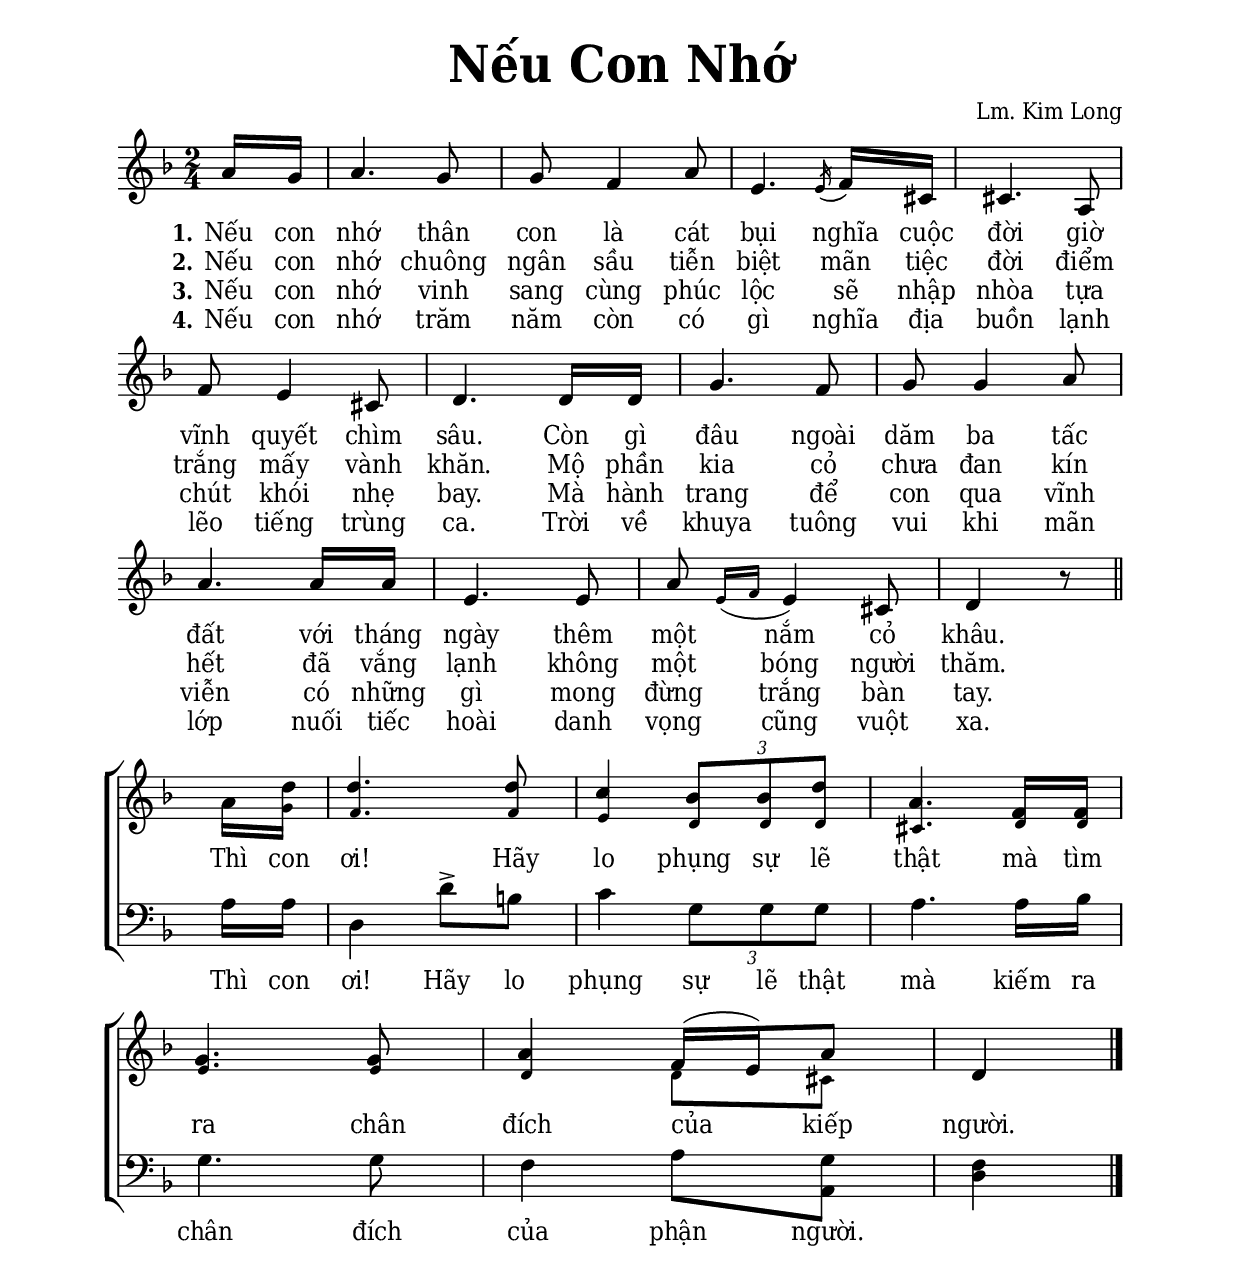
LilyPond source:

% Cài đặt chung
\version "2.22.1"
\include "english.ly"

\header {
  title = \markup { \fontsize #3 "Nếu Con Nhớ" }
  composer = "Lm. Kim Long"
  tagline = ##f
}

% Nhạc
nhacPhienKhuc = \relative c'' {
  \partial 8 a16 g |
  a4. g8 |
  g f4 a8 |
  e4. \slashedGrace { e16 ( } f16) cs |
  cs4. a8 |
  f'8 e4 cs8 |
  d4. d16 d |
  g4. f8 |
  g g4 a8 |
  a4. a16 a |
  e4. e8 |
  a \slashedGrace { e16 (f } e4) cs8 |
  d4 r8 \bar "||"
}

nhacDiepKhucSop = \relative c'' {
  \partial 8 a16 d |
  d4. d8 |
  c4 \tuplet 3/2 { bf8 bf d } |
  a4. f16 f |
  g4. g8 |
  a4 f16 (e) a8 |
  d,4 \bar "|."
}

nhacDiepKhucAlto = \relative c'' {
  a16 g |
  f4. f8 |
  e4 \tuplet 3/2 { d8 d d } |
  cs4. d16 d |
  e4. e8 |
  d4 d8 [cs] |
  d4
}

nhacDiepKhucBas = \relative c' {
  a16 a |
  d,4 d'8 ^> b! |
  c4 \tuplet 3/2 { g8 g g } |
  a4. a16 bf |
  g4. g8 |
  f4 a8 <g a,> |
  <f d>4
}

% Lời
loiPhienKhucMot = \lyricmode {
  \set stanza = "1."
  Nếu con nhớ thân con là cát bụi
  nghĩa cuộc đời giờ vĩnh quyết chìm sâu.
  Còn gì đâu ngoài dăm ba tấc đất
  với tháng ngày thêm một nắm cỏ khâu.
}

loiPhienKhucHai = \lyricmode {
  \set stanza = "2."
  Nếu con nhớ chuông ngân sầu tiễn biệt
  mãn tiệc đời điểm trắng mấy vành khăn.
  Mộ phần kia cỏ chưa đan kín hết
  đã vắng lạnh không một bóng người thăm.
}

loiPhienKhucBa = \lyricmode {
  \set stanza = "3."
  Nếu con nhớ vinh sang cùng phúc lộc
  sẽ nhập nhòa tựa chút khói nhẹ bay.
  Mà hành trang để con qua vĩnh viễn
  có những gì mong đừng trắng bàn tay.
}

loiPhienKhucBon = \lyricmode {
  \set stanza = "4."
  Nếu con nhớ trăm năm còn có gì
  nghĩa địa buồn lạnh lẽo tiếng trùng ca.
  Trời về khuya tuông vui khi mãn lớp
  nuối tiếc hoài danh vọng cũng vuột xa.
}

loiDiepKhucSop = \lyricmode {
  Thì con ơi! Hãy lo phụng sự lẽ thật
  mà tìm ra chân đích của kiếp người.
}

loiDiepKhucBas = \lyricmode {
  Thì con ơi! Hãy lo phụng sự lẽ thật
  mà kiếm ra chân đích của phận người.
}

% Dàn trang
\paper {
  #(set-paper-size "a4")
  top-margin = 20\mm
  bottom-margin = 20\mm
  left-margin = 20\mm
  right-margin = 20\mm
  indent = #0
  #(define fonts
    (make-pango-font-tree
      "Deja Vu Serif Condensed"
      "Deja Vu Serif Condensed"
      "Deja Vu Serif Condensed"
      (/ 20 20)))
  print-page-number = #f
  %page-count = #1
}

TongNhip = {
  \key f \major \time 2/4
  \set Timing.beamExceptions = #'()
  \set Timing.baseMoment = #(ly:make-moment 1/4)
}

% Đổi kích thước nốt cho bè phụ
notBePhu =
#(define-music-function (font-size music) (number? ly:music?)
   (for-some-music
     (lambda (m)
       (if (music-is-of-type? m 'rhythmic-event)
           (begin
             (set! (ly:music-property m 'tweaks)
                   (cons `(font-size . ,font-size)
                         (ly:music-property m 'tweaks)))
             #t)
           #f))
     music)
   music)

\score {
  \new ChoirStaff <<
    \new Staff
      <<
      \new Voice = beSop {
        \TongNhip \nhacPhienKhuc
      }
    >>
    \new Lyrics \lyricsto beSop \loiPhienKhucMot
    \new Lyrics \lyricsto beSop \loiPhienKhucHai
    \new Lyrics \lyricsto beSop \loiPhienKhucBa
    \new Lyrics \lyricsto beSop \loiPhienKhucBon
  >>
  \layout {
    \override Lyrics.LyricSpace.minimum-distance = #2.0
    \override Score.BarNumber.break-visibility = ##(#f #f #f)
    \override Score.SpacingSpanner.uniform-stretching = ##t
  } 
}

\score {
  \new ChoirStaff <<
    \new Staff \with {
        \consists "Merge_rests_engraver"
        printPartCombineTexts = ##f
      }
      <<
      \new Voice \TongNhip \partCombine 
        \nhacDiepKhucSop
        \notBePhu -2 { \nhacDiepKhucAlto }
      \new NullVoice = beSop \nhacDiepKhucSop
      \new Lyrics \lyricsto beSop \loiDiepKhucSop
    >>
    \new Staff <<
        \clef "bass"
        \new Voice = beBas {
          \TongNhip \nhacDiepKhucBas
        }
      \new Lyrics \lyricsto beBas \loiDiepKhucBas
    >>
  >>
  \layout {
    \override Staff.TimeSignature.transparent = ##t
    \override Lyrics.LyricSpace.minimum-distance = #2.0
    \override Score.BarNumber.break-visibility = ##(#f #f #f)
    \override Score.SpacingSpanner.uniform-stretching = ##t
  }
}
